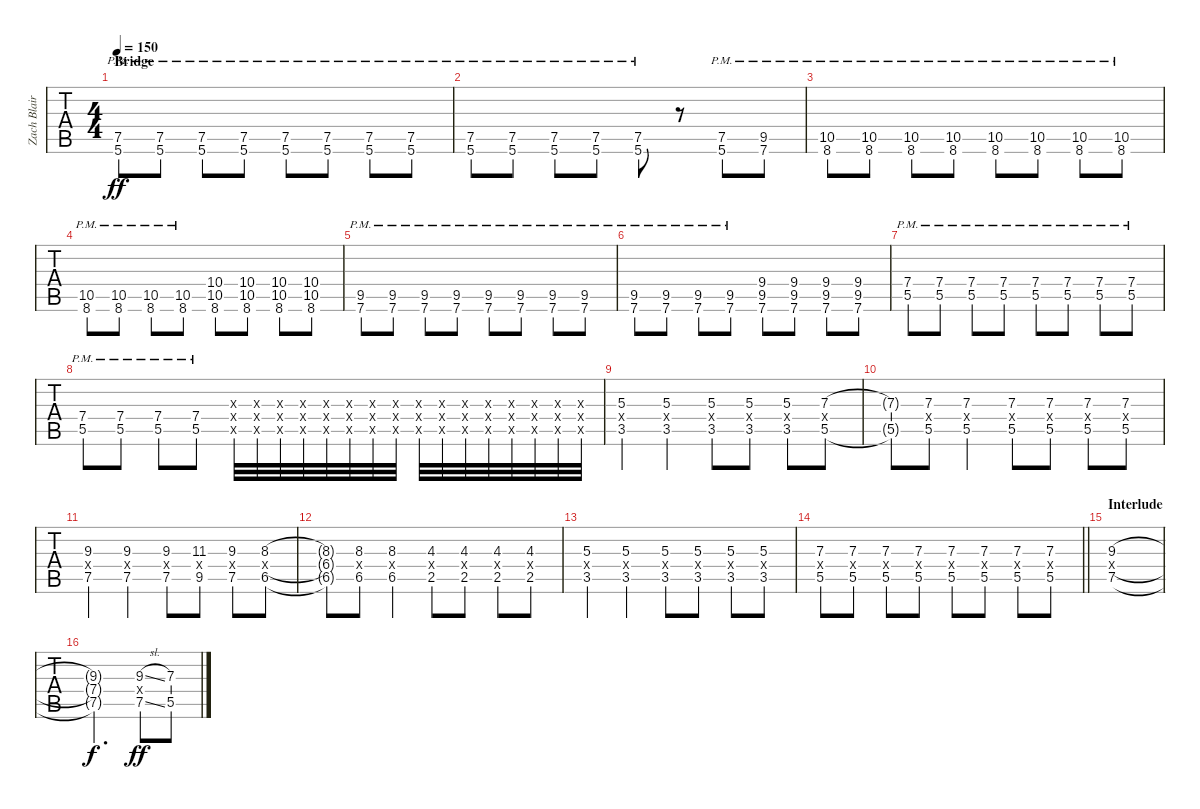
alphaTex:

\track ("Zach Blair - Guitar One" "Zach Blair") {instrument distortionguitar}
\staff {tabs}
\tuning (Eb4 Bb3 Gb3 Db3 Ab2 Eb2) {hide}
\ts (4 4)
\section ("" "Bridge")
\tempo 150
\clef g2
\ks db
(7.5{pm} 5.6{pm}).8{dy ff} (7.5{pm} 5.6{pm}).8 (7.5{pm} 5.6{pm}).8 (7.5{pm} 5.6{pm}).8 (7.5{pm} 5.6{pm}).8 (7.5{pm} 5.6{pm}).8 (7.5{pm} 5.6{pm}).8 (7.5{pm} 5.6{pm}).8 |
(7.5{pm} 5.6{pm}).8 (7.5{pm} 5.6{pm}).8 (7.5{pm} 5.6{pm}).8 (7.5{pm} 5.6{pm}).8 (7.5{pm} 5.6{pm}).8 r.8 (7.5{pm} 5.6{pm}).8 (9.5{pm} 7.6{pm}).8 |
(10.5{pm} 8.6{pm}).8 (10.5{pm} 8.6{pm}).8 (10.5{pm} 8.6{pm}).8 (10.5{pm} 8.6{pm}).8 (10.5{pm} 8.6{pm}).8 (10.5{pm} 8.6{pm}).8 (10.5{pm} 8.6{pm}).8 (10.5{pm} 8.6{pm}).8 |
(10.5{pm} 8.6{pm}).8 (10.5{pm} 8.6{pm}).8 (10.5{pm} 8.6{pm}).8 (10.5{pm} 8.6{pm}).8 (10.4 10.5 8.6).8 (10.4 10.5 8.6).8 (10.4 10.5 8.6).8 (10.4 10.5 8.6).8 |
(9.5{pm} 7.6{pm}).8 (9.5{pm} 7.6{pm}).8 (9.5{pm} 7.6{pm}).8 (9.5{pm} 7.6{pm}).8 (9.5{pm} 7.6{pm}).8 (9.5{pm} 7.6{pm}).8 (9.5{pm} 7.6{pm}).8 (9.5{pm} 7.6{pm}).8 |
(9.5{pm} 7.6{pm}).8 (9.5{pm} 7.6{pm}).8 (9.5{pm} 7.6{pm}).8 (9.5{pm} 7.6{pm}).8 (9.4 9.5 7.6).8 (9.4 9.5 7.6).8 (9.4 9.5 7.6).8 (9.4 9.5 7.6).8 |
(7.4{pm} 5.5{pm}).8 (7.4{pm} 5.5{pm}).8 (7.4{pm} 5.5{pm}).8 (7.4{pm} 5.5{pm}).8 (7.4{pm} 5.5{pm}).8 (7.4{pm} 5.5{pm}).8 (7.4{pm} 5.5{pm}).8 (7.4{pm} 5.5{pm}).8 |
(7.4{pm} 5.5{pm}).8 (7.4{pm} 5.5{pm}).8 (7.4{pm} 5.5{pm}).8 (7.4{pm} 5.5{pm}).8 (30.3{x} 30.4{x} 30.5{x}).32 (29.3{x} 29.4{x} 29.5{x}).32 (28.3{x} 28.4{x} 28.5{x}).32 (27.3{x} 27.4{x} 27.5{x}).32 (26.3{x} 26.4{x} 26.5{x}).32 (25.3{x} 25.4{x} 25.5{x}).32 (24.3{x} 24.4{x} 24.5{x}).32 (23.3{x} 23.4{x} 23.5{x}).32 (22.3{x} 22.4{x} 22.5{x}).32 (21.3{x} 21.4{x} 21.5{x}).32 (20.3{x} 20.4{x} 20.5{x}).32 (19.3{x} 19.4{x} 19.5{x}).32 (18.3{x} 18.4{x} 18.5{x}).32 (17.3{x} 17.4{x} 17.5{x}).32 (16.3{x} 16.4{x} 16.5{x}).32 (15.3{x} 15.4{x} 15.5{x}).32 |
(5.3 3.4{x} 3.5).4{volume 6 balance 3} (5.3 3.4{x} 3.5).4 (5.3 3.4{x} 3.5).8 (5.3 3.4{x} 3.5).8 (5.3 3.4{x} 3.5).8 (7.3 5.4{x} 5.5).8 |
(7.3{t} 5.5{t}).8 (7.3 5.4{x} 5.5).8 (7.3 5.4{x} 5.5).4 (7.3 5.4{x} 5.5).8 (7.3 5.4{x} 5.5).8 (7.3 5.4{x} 5.5).8 (7.3 5.4{x} 5.5).8 |
(9.3 7.4{x} 7.5).4 (9.3 7.4{x} 7.5).4 (9.3 7.4{x} 7.5).8 (11.3 9.4{x} 9.5).8 (9.3 7.4{x} 7.5).8 (8.3 6.4{x} 6.5).8 |
(8.3{t} 6.4{t} 6.5{t}).8 (8.3 6.4{x} 6.5).8 (8.3 6.4{x} 6.5).4 (4.3 2.4{x} 2.5).8 (4.3 2.4{x} 2.5).8 (4.3 2.4{x} 2.5).8 (4.3 2.4{x} 2.5).8 |
(5.3 3.4{x} 3.5).4 (5.3 3.4{x} 3.5).4 (5.3 3.4{x} 3.5).8 (5.3 3.4{x} 3.5).8 (5.3 3.4{x} 3.5).8 (5.3 3.4{x} 3.5).8 |
\barLineRight lightlight
(7.3 5.4{x} 5.5).8 (7.3 5.4{x} 5.5).8 (7.3 5.4{x} 5.5).8 (7.3 5.4{x} 5.5).8 (7.3 5.4{x} 5.5).8 (7.3 5.4{x} 5.5).8 (7.3 5.4{x} 5.5).8 (7.3 5.4{x} 5.5).8 |
\section ("" "Interlude")
(9.3 7.4{x} 7.5).1{balance 0} |
(9.3{t} 7.4{t} 7.5{t}).2{d dy f} (9.3{sl} 9.4{x} 7.5{sl}).8{dy ff} (7.3 5.5).8
